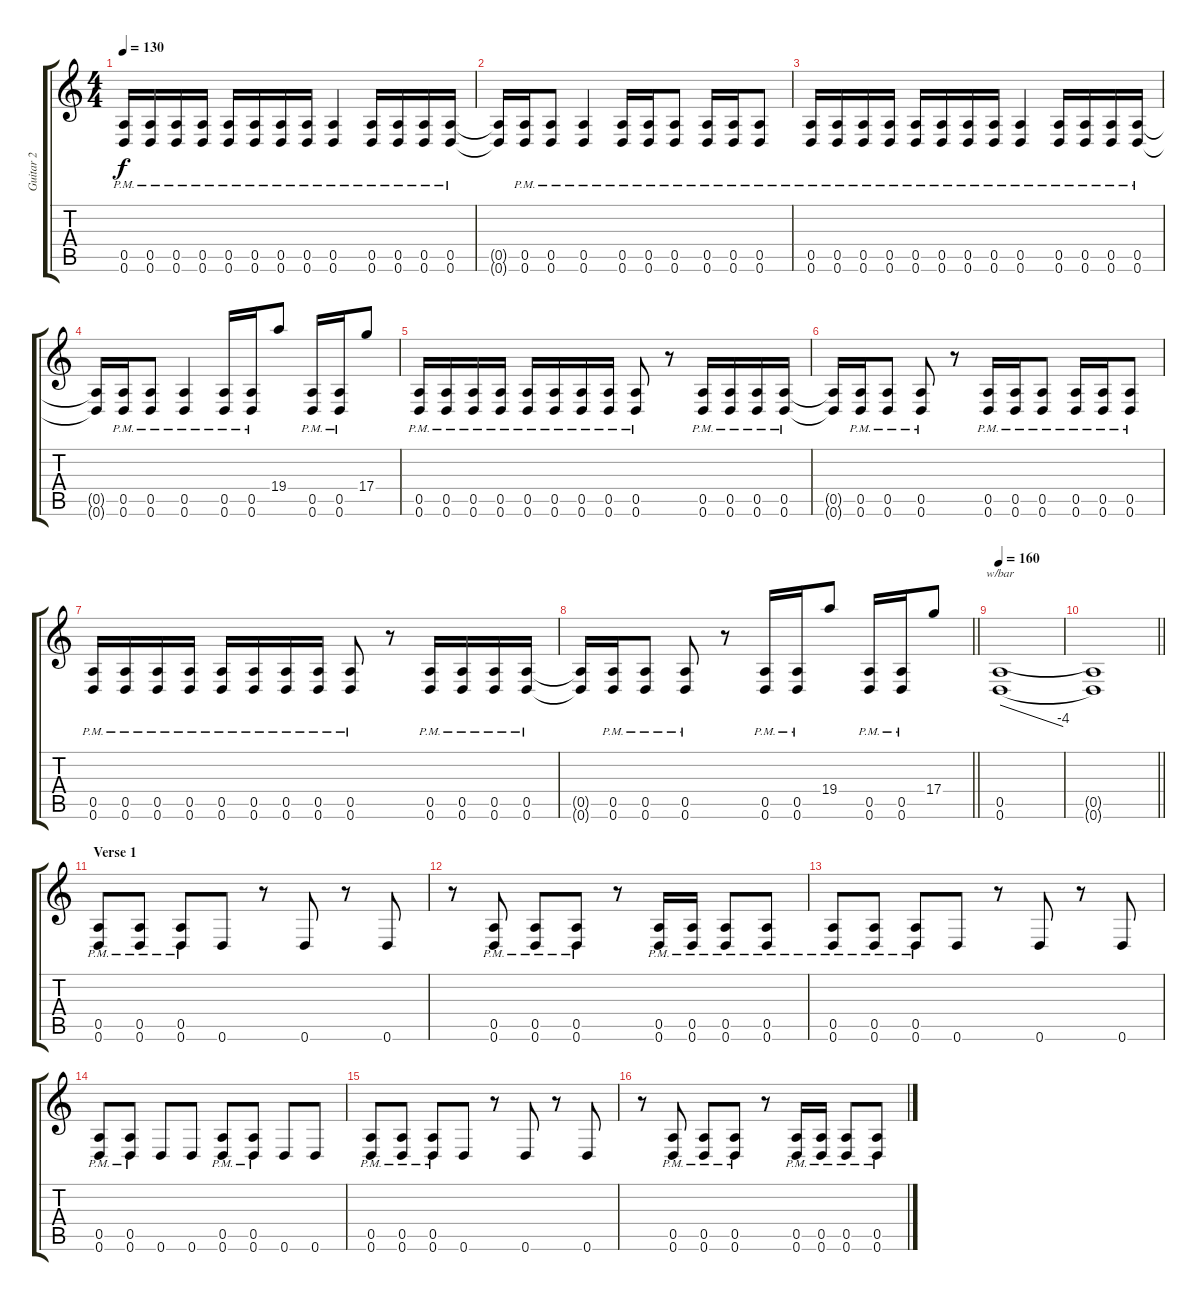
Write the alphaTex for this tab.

\track ("Guitar 2" "Guitar 2") {instrument distortionguitar}
\staff {score tabs}
\tuning (E4 B3 G3 D3 A2 D2) {hide}
\ts (4 4)
\tempo 130
\clef g2
\ks c
(0.5{pm} 0.6{pm}).16{dy f} (0.5{pm} 0.6{pm}).16 (0.5{pm} 0.6{pm}).16 (0.5{pm} 0.6{pm}).16 (0.5{pm} 0.6{pm}).16 (0.5{pm} 0.6{pm}).16 (0.5{pm} 0.6{pm}).16 (0.5{pm} 0.6{pm}).16 (0.5{pm} 0.6{pm}).4 (0.5{pm} 0.6{pm}).16 (0.5{pm} 0.6{pm}).16 (0.5{pm} 0.6{pm}).16 (0.5{pm} 0.6{pm}).16 |
(0.5{t} 0.6{t}).16 (0.5{pm} 0.6{pm}).16 (0.5{pm} 0.6{pm}).8 (0.5{pm} 0.6{pm}).4 (0.5{pm} 0.6{pm}).16 (0.5{pm} 0.6{pm}).16 (0.5{pm} 0.6{pm}).8 (0.5{pm} 0.6{pm}).16 (0.5{pm} 0.6{pm}).16 (0.5{pm} 0.6{pm}).8 |
(0.5{pm} 0.6{pm}).16 (0.5{pm} 0.6{pm}).16 (0.5{pm} 0.6{pm}).16 (0.5{pm} 0.6{pm}).16 (0.5{pm} 0.6{pm}).16 (0.5{pm} 0.6{pm}).16 (0.5{pm} 0.6{pm}).16 (0.5{pm} 0.6{pm}).16 (0.5{pm} 0.6{pm}).4 (0.5{pm} 0.6{pm}).16 (0.5{pm} 0.6{pm}).16 (0.5{pm} 0.6{pm}).16 (0.5{pm} 0.6{pm}).16 |
(0.5{t} 0.6{t}).16 (0.5{pm} 0.6{pm}).16 (0.5{pm} 0.6{pm}).8 (0.5{pm} 0.6{pm}).4 (0.5{pm} 0.6{pm}).16 (0.5{pm} 0.6{pm}).16 19.4.8 (0.5{pm} 0.6{pm}).16 (0.5{pm} 0.6{pm}).16 17.4.8 |
(0.5{pm} 0.6{pm}).16 (0.5{pm} 0.6{pm}).16 (0.5{pm} 0.6{pm}).16 (0.5{pm} 0.6{pm}).16 (0.5{pm} 0.6{pm}).16 (0.5{pm} 0.6{pm}).16 (0.5{pm} 0.6{pm}).16 (0.5{pm} 0.6{pm}).16 (0.5{pm} 0.6{pm}).8 r.8 (0.5{pm} 0.6{pm}).16 (0.5{pm} 0.6{pm}).16 (0.5{pm} 0.6{pm}).16 (0.5{pm} 0.6{pm}).16 |
(0.5{t} 0.6{t}).16 (0.5{pm} 0.6{pm}).16 (0.5{pm} 0.6{pm}).8 (0.5{pm} 0.6{pm}).8 r.8 (0.5{pm} 0.6{pm}).16 (0.5{pm} 0.6{pm}).16 (0.5{pm} 0.6{pm}).8 (0.5{pm} 0.6{pm}).16 (0.5{pm} 0.6{pm}).16 (0.5{pm} 0.6{pm}).8 |
(0.5{pm} 0.6{pm}).16 (0.5{pm} 0.6{pm}).16 (0.5{pm} 0.6{pm}).16 (0.5{pm} 0.6{pm}).16 (0.5{pm} 0.6{pm}).16 (0.5{pm} 0.6{pm}).16 (0.5{pm} 0.6{pm}).16 (0.5{pm} 0.6{pm}).16 (0.5{pm} 0.6{pm}).8 r.8 (0.5{pm} 0.6{pm}).16 (0.5{pm} 0.6{pm}).16 (0.5{pm} 0.6{pm}).16 (0.5{pm} 0.6{pm}).16 |
\barLineRight lightlight
(0.5{t} 0.6{t}).16 (0.5{pm} 0.6{pm}).16 (0.5{pm} 0.6{pm}).8 (0.5{pm} 0.6{pm}).8 r.8 (0.5{pm} 0.6{pm}).16 (0.5{pm} 0.6{pm}).16 19.4.8 (0.5{pm} 0.6{pm}).16 (0.5{pm} 0.6{pm}).16 17.4.8 |
\section ("" "")
\tempo 160
(0.5 0.6).1{tbe (dive default 0 0 60 -16)} |
\barLineRight lightlight
(0.5{t} 0.6{t}).1 |
\section ("" "Verse 1")
(0.5{pm} 0.6{pm}).8 (0.5{pm} 0.6{pm}).8 (0.5{pm} 0.6{pm}).8 0.6.8 r.8 0.6.8 r.8 0.6.8 |
r.8 (0.5{pm} 0.6{pm}).8 (0.5{pm} 0.6{pm}).8 (0.5{pm} 0.6{pm}).8 r.8 (0.5{pm} 0.6{pm}).16 (0.5{pm} 0.6{pm}).16 (0.5{pm} 0.6{pm}).8 (0.5{pm} 0.6{pm}).8 |
(0.5{pm} 0.6{pm}).8 (0.5{pm} 0.6{pm}).8 (0.5{pm} 0.6{pm}).8 0.6.8 r.8 0.6.8 r.8 0.6.8 |
(0.5{pm} 0.6{pm}).8 (0.5{pm} 0.6{pm}).8 0.6.8 0.6.8 (0.5{pm} 0.6{pm}).8 (0.5{pm} 0.6{pm}).8 0.6.8 0.6.8 |
(0.5{pm} 0.6{pm}).8 (0.5{pm} 0.6{pm}).8 (0.5{pm} 0.6{pm}).8 0.6.8 r.8 0.6.8 r.8 0.6.8 |
r.8 (0.5{pm} 0.6{pm}).8 (0.5{pm} 0.6{pm}).8 (0.5{pm} 0.6{pm}).8 r.8 (0.5{pm} 0.6{pm}).16 (0.5{pm} 0.6{pm}).16 (0.5{pm} 0.6{pm}).8 (0.5{pm} 0.6{pm}).8
